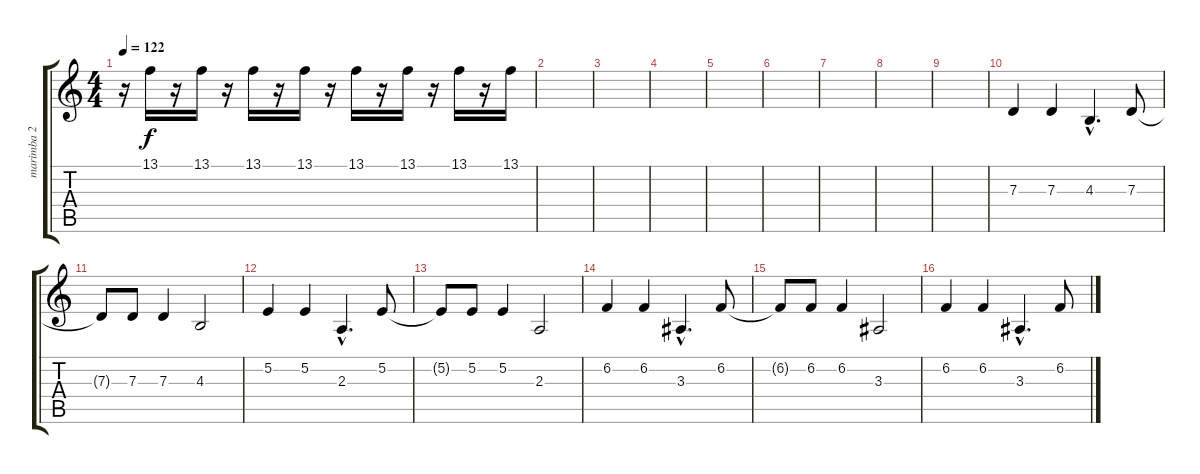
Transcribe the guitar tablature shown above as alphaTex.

\track ("marimba 2" "marimba 2") {instrument marimba}
\staff {score tabs}
\tuning (E4 B3 G3 D3 A2 E2) {hide}
\ts (4 4)
\tempo 122
\clef g2
\ks c
r.16{dy f} 13.1.16 r.16 13.1.16 r.16 13.1.16 r.16 13.1.16 r.16 13.1.16 r.16 13.1.16 r.16 13.1.16 r.16 13.1.16 |
|
|
|
|
|
|
|
|
7.3.4{volume 12 balance 13} 7.3.4 4.3{hac}.4{d} 7.3.8 |
7.3{t}.8 7.3.8 7.3.4 4.3.2 |
5.2.4 5.2.4 2.3{hac}.4{d} 5.2.8 |
5.2{t}.8 5.2.8 5.2.4 2.3.2 |
6.2.4 6.2.4 3.3{hac}.4{d} 6.2.8 |
6.2{t}.8 6.2.8 6.2.4 3.3.2 |
6.2.4 6.2.4 3.3{hac}.4{d} 6.2.8
